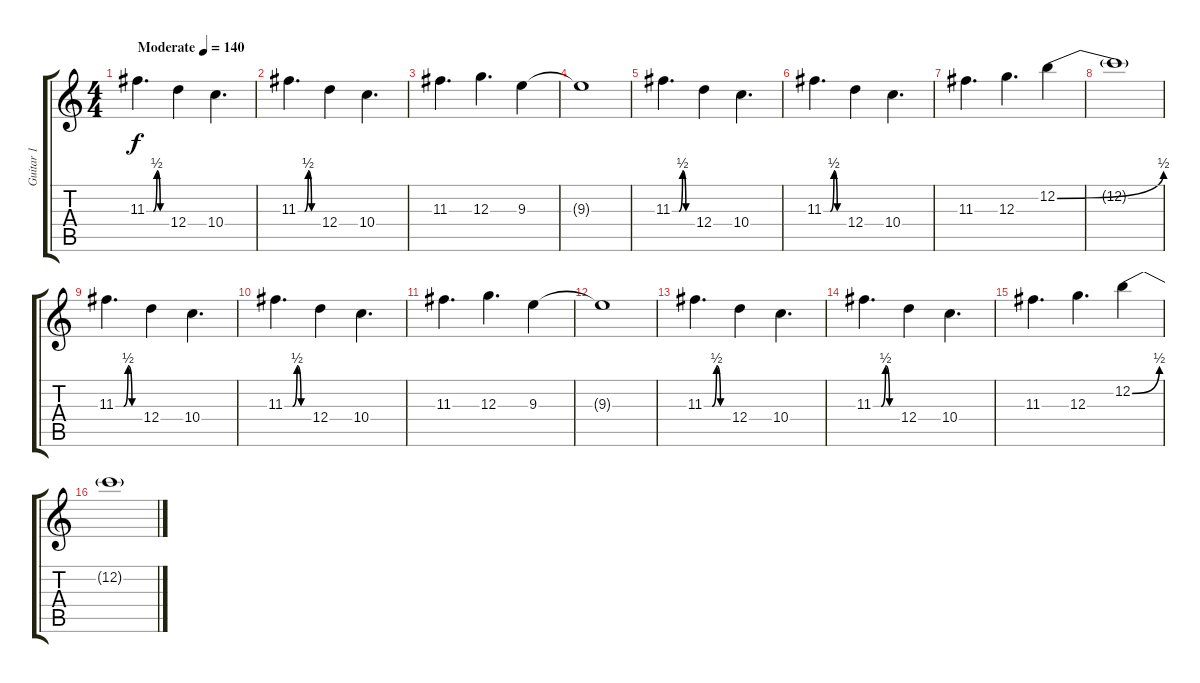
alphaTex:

\track ("Guitar 1" "Guitar 1") {instrument distortionguitar}
\staff {score tabs}
\tuning (E4 B3 G3 D3 A2 E2) {hide}
\ts (4 4)
\tempo (140 "Moderate")
\clef g2
\ks c
11.3{be (custom 0 0 20 0 31 2 41 0 60 0)}.4{d dy f instrument distortionguitar} 12.4.4 10.4.4{d} |
11.3{be (custom 0 0 20 0 31 2 41 0 60 0)}.4{d} 12.4.4 10.4.4{d} |
11.3.4{d} 12.3.4{d} 9.3.4 |
9.3{t}.1 |
11.3{be (custom 0 0 20 0 31 2 41 0 60 0)}.4{d} 12.4.4 10.4.4{d} |
11.3{be (custom 0 0 20 0 31 2 41 0 60 0)}.4{d} 12.4.4 10.4.4{d} |
11.3.4{d} 12.3.4{d} 12.2{be (bend 0 0 60 2)}.4 |
12.2{t}.1 |
11.3{be (custom 0 0 20 0 31 2 41 0 60 0)}.4{d} 12.4.4 10.4.4{d} |
11.3{be (custom 0 0 20 0 31 2 41 0 60 0)}.4{d} 12.4.4 10.4.4{d} |
11.3.4{d} 12.3.4{d} 9.3.4 |
9.3{t}.1 |
11.3{be (custom 0 0 20 0 31 2 41 0 60 0)}.4{d} 12.4.4 10.4.4{d} |
11.3{be (custom 0 0 20 0 31 2 41 0 60 0)}.4{d} 12.4.4 10.4.4{d} |
11.3.4{d} 12.3.4{d} 12.2{be (bend 0 0 60 2)}.4 |
12.2{t}.1
